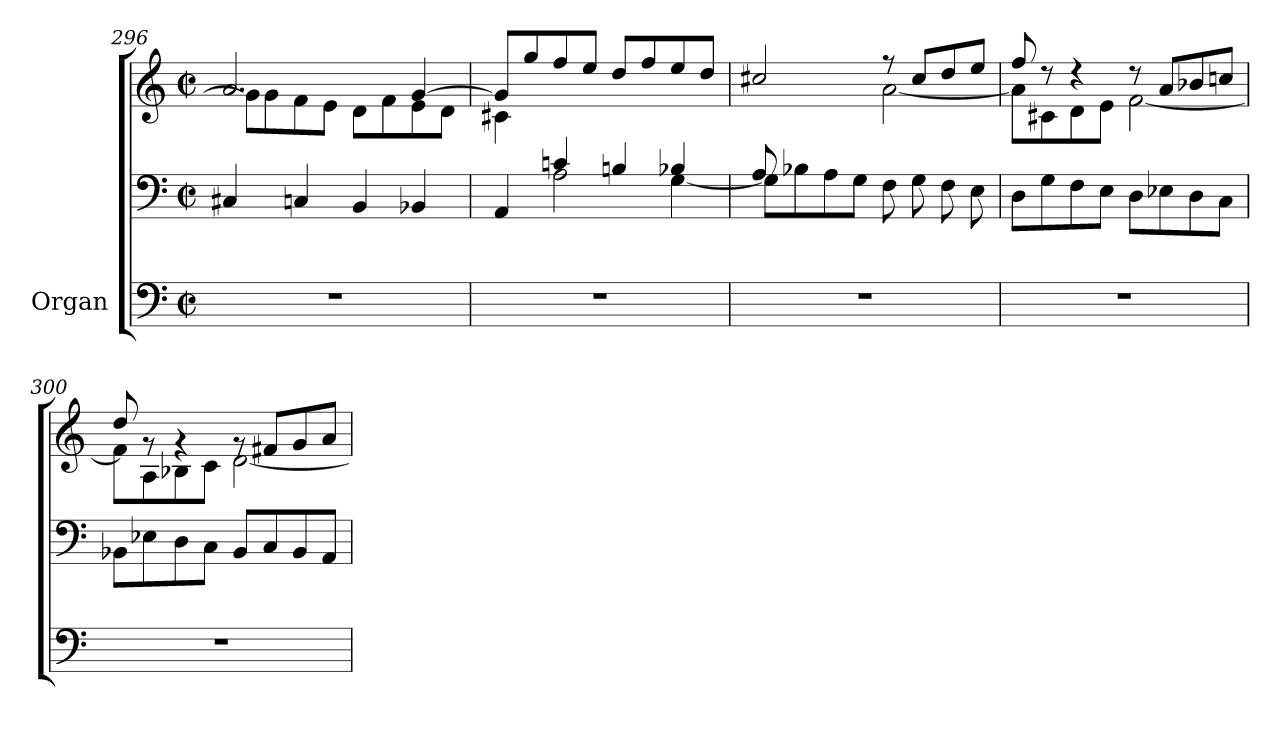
**kern	**kern	**kern
*part1	*part1	*part1
*staff3	*staff2	*staff1
*I"Organ	*	*
*clefF4	*clefF4	*clefG2
*k[]	*k[]	*k[]
*M2/2	*M2/2	*M2/2
*met(c|)	*met(c|)	*met(c|)
=296	=296	=296
*	*	*^
1r	4C#X/	2.a/	8g\L]
.	.	.	8g\
.	4Cn/	.	8f\
.	.	.	8e\J
.	4BB/	.	8d\L
.	.	.	8f\
.	4BB-X/	[4g/	8e\
.	.	.	8d\J
=297	=297	=297	=297
*	*^	*	*
1r	4AA/	4ryy	8g/L]	4c#X\
.	.	.	8gg/	.
.	4cn/	2A\	8ff/	2.ryy
.	.	.	8ee/J	.
.	4Bn/	.	8dd/L	.
.	.	.	8ff/	.
.	4B-X/	[4G\	8ee/	.
.	.	.	8dd/J	.
=298	=298	=298	=298	=298
*	*	*	*	*^
1r	8A/L	8G\L]	2cc#X/	2ryy	8ryy
.	4.ryy	8B-X\	.	.	8e\
.	.	8A\	.	.	8f\
.	.	8G\J	.	.	8g\J
.	8F\L	2ryy	8r	[2a\	2ryy
.	8G\	.	8cc#/L	.	.
.	8F\	.	8dd/	.	.
.	8E\J	.	8ee/J	.	.
*	*v	*v	*	*	*
*	*	*	*v	*v
=299	=299	=299	=299
1r	8D\L	8ff/	8a\L]
.	8G\	8r	8c#X\
.	8F\	4r	8d\
.	8E\J	.	8e\J
.	8D\L	8r	[2f\
.	8E-X\	8a/L	.
.	8D\	8b-X/	.
.	8C\J	8ccn/J	.
=300	=300	=300	=300
1r	8BB-X\L	8dd/	8f\L]
.	8E-X\	8rg	8A\
.	8D\	4rg	8B-X\
.	8C\J	.	8c\J
.	8BB-/L	8rg	[2d\
.	8C/	8f#X/L	.
.	8BB-/	8g/	.
.	8AA/J	8a/J	.
*	*	*v	*v
=	=	=
*-	*-	*-
